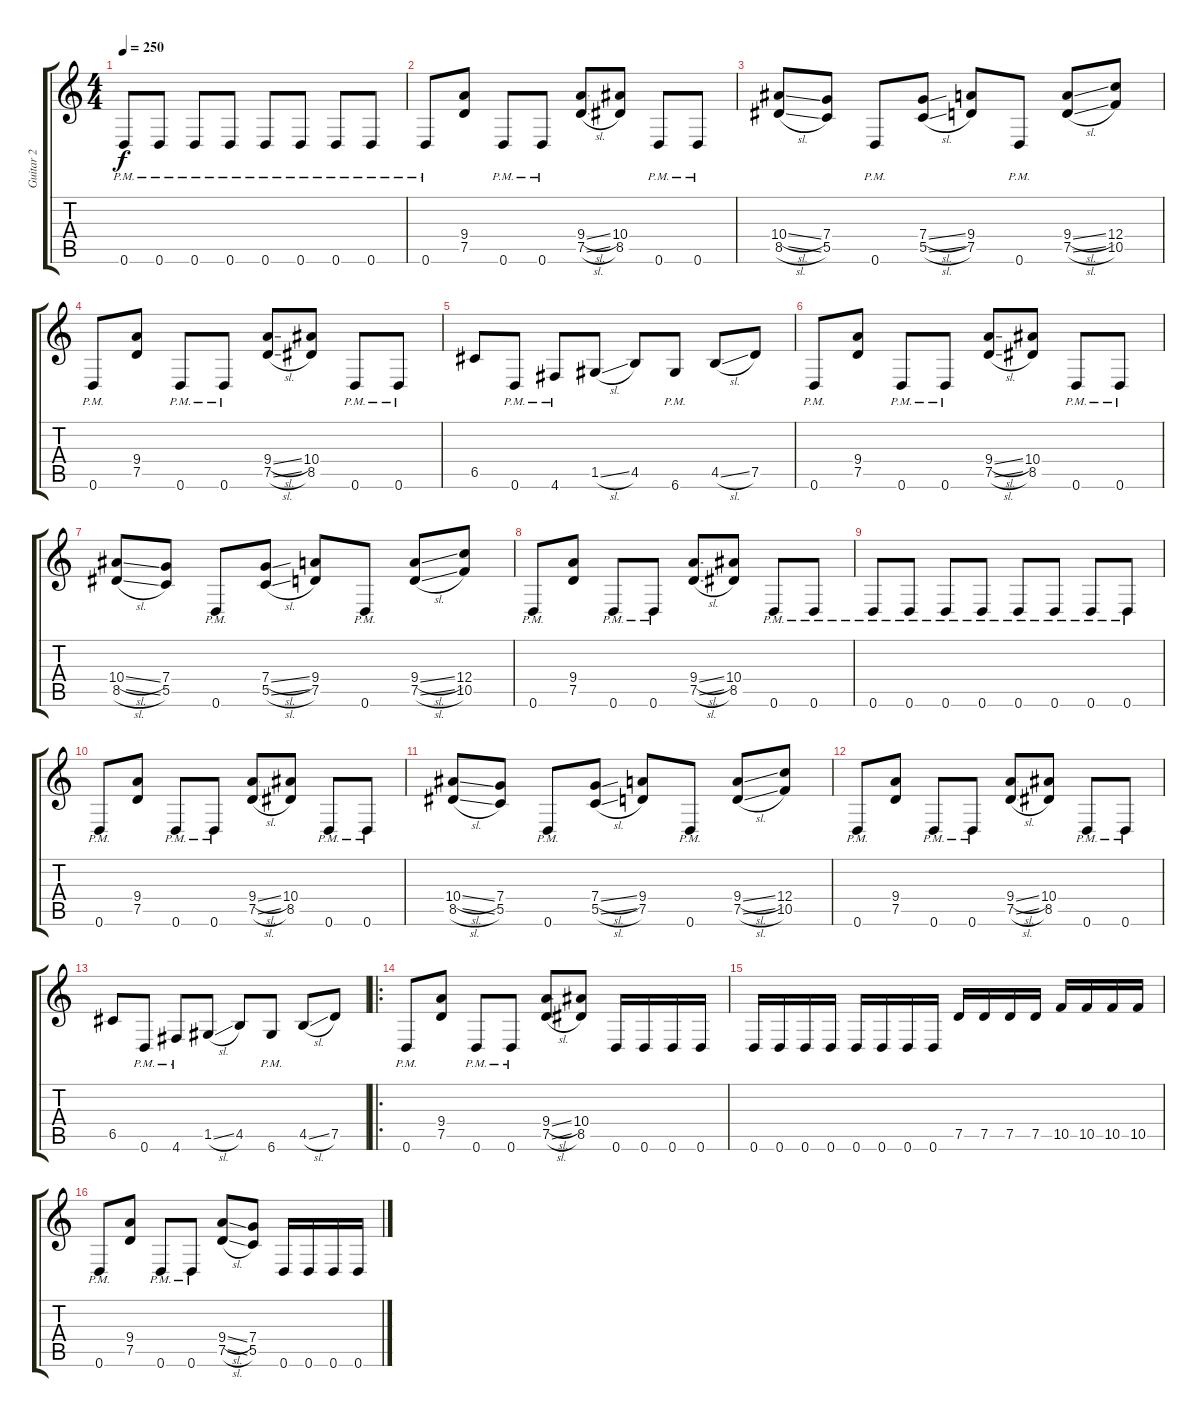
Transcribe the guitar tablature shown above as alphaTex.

\track ("Guitar 2" "Guitar 2") {instrument distortionguitar}
\staff {score tabs}
\tuning (D4 A3 F3 C3 G2 D2) {hide}
\ts (4 4)
\tempo 250
\clef g2
\ks c
0.6{pm}.8{dy f} 0.6{pm}.8 0.6{pm}.8 0.6{pm}.8 0.6{pm}.8 0.6{pm}.8 0.6{pm}.8 0.6{pm}.8 |
0.6{pm}.8 (9.4 7.5).8 0.6{pm}.8 0.6{pm}.8 (9.4{sl} 7.5{sl}).8 (10.4 8.5).8 0.6{pm}.8 0.6{pm}.8 |
(10.4{sl} 8.5{sl}).8 (7.4 5.5).8 0.6{pm}.8 (7.4{sl} 5.5{sl}).8 (9.4 7.5).8 0.6{pm}.8 (9.4{sl} 7.5{sl}).8 (12.4 10.5).8 |
0.6{pm}.8 (9.4 7.5).8 0.6{pm}.8 0.6{pm}.8 (9.4{sl} 7.5{sl}).8 (10.4 8.5).8 0.6{pm}.8 0.6{pm}.8 |
6.5.8 0.6{pm}.8 4.6{pm}.8 1.5{sl}.8 4.5.8 6.6{pm}.8 4.5{sl}.8 7.5.8 |
0.6{pm}.8 (9.4 7.5).8 0.6{pm}.8 0.6{pm}.8 (9.4{sl} 7.5{sl}).8 (10.4 8.5).8 0.6{pm}.8 0.6{pm}.8 |
(10.4{sl} 8.5{sl}).8 (7.4 5.5).8 0.6{pm}.8 (7.4{sl} 5.5{sl}).8 (9.4 7.5).8 0.6{pm}.8 (9.4{sl} 7.5{sl}).8 (12.4 10.5).8 |
0.6{pm}.8 (9.4 7.5).8 0.6{pm}.8 0.6{pm}.8 (9.4{sl} 7.5{sl}).8 (10.4 8.5).8 0.6{pm}.8 0.6{pm}.8 |
0.6{pm}.8 0.6{pm}.8 0.6{pm}.8 0.6{pm}.8 0.6{pm}.8 0.6{pm}.8 0.6{pm}.8 0.6{pm}.8 |
0.6{pm}.8 (9.4 7.5).8 0.6{pm}.8 0.6{pm}.8 (9.4{sl} 7.5{sl}).8 (10.4 8.5).8 0.6{pm}.8 0.6{pm}.8 |
(10.4{sl} 8.5{sl}).8 (7.4 5.5).8 0.6{pm}.8 (7.4{sl} 5.5{sl}).8 (9.4 7.5).8 0.6{pm}.8 (9.4{sl} 7.5{sl}).8 (12.4 10.5).8 |
0.6{pm}.8 (9.4 7.5).8 0.6{pm}.8 0.6{pm}.8 (9.4{sl} 7.5{sl}).8 (10.4 8.5).8 0.6{pm}.8 0.6{pm}.8 |
6.5.8 0.6{pm}.8 4.6{pm}.8 1.5{sl}.8 4.5.8 6.6{pm}.8 4.5{sl}.8 7.5.8 |
\ro
0.6{pm}.8 (9.4 7.5).8 0.6{pm}.8 0.6{pm}.8 (9.4{sl} 7.5{sl}).8 (10.4 8.5).8 0.6.16 0.6.16 0.6.16 0.6.16 |
0.6.16 0.6.16 0.6.16 0.6.16 0.6.16 0.6.16 0.6.16 0.6.16 7.5.16 7.5.16 7.5.16 7.5.16 10.5.16 10.5.16 10.5.16 10.5.16 |
0.6{pm}.8 (9.4 7.5).8 0.6{pm}.8 0.6{pm}.8 (9.4{sl} 7.5{sl}).8 (7.4 5.5).8 0.6.16 0.6.16 0.6.16 0.6.16
